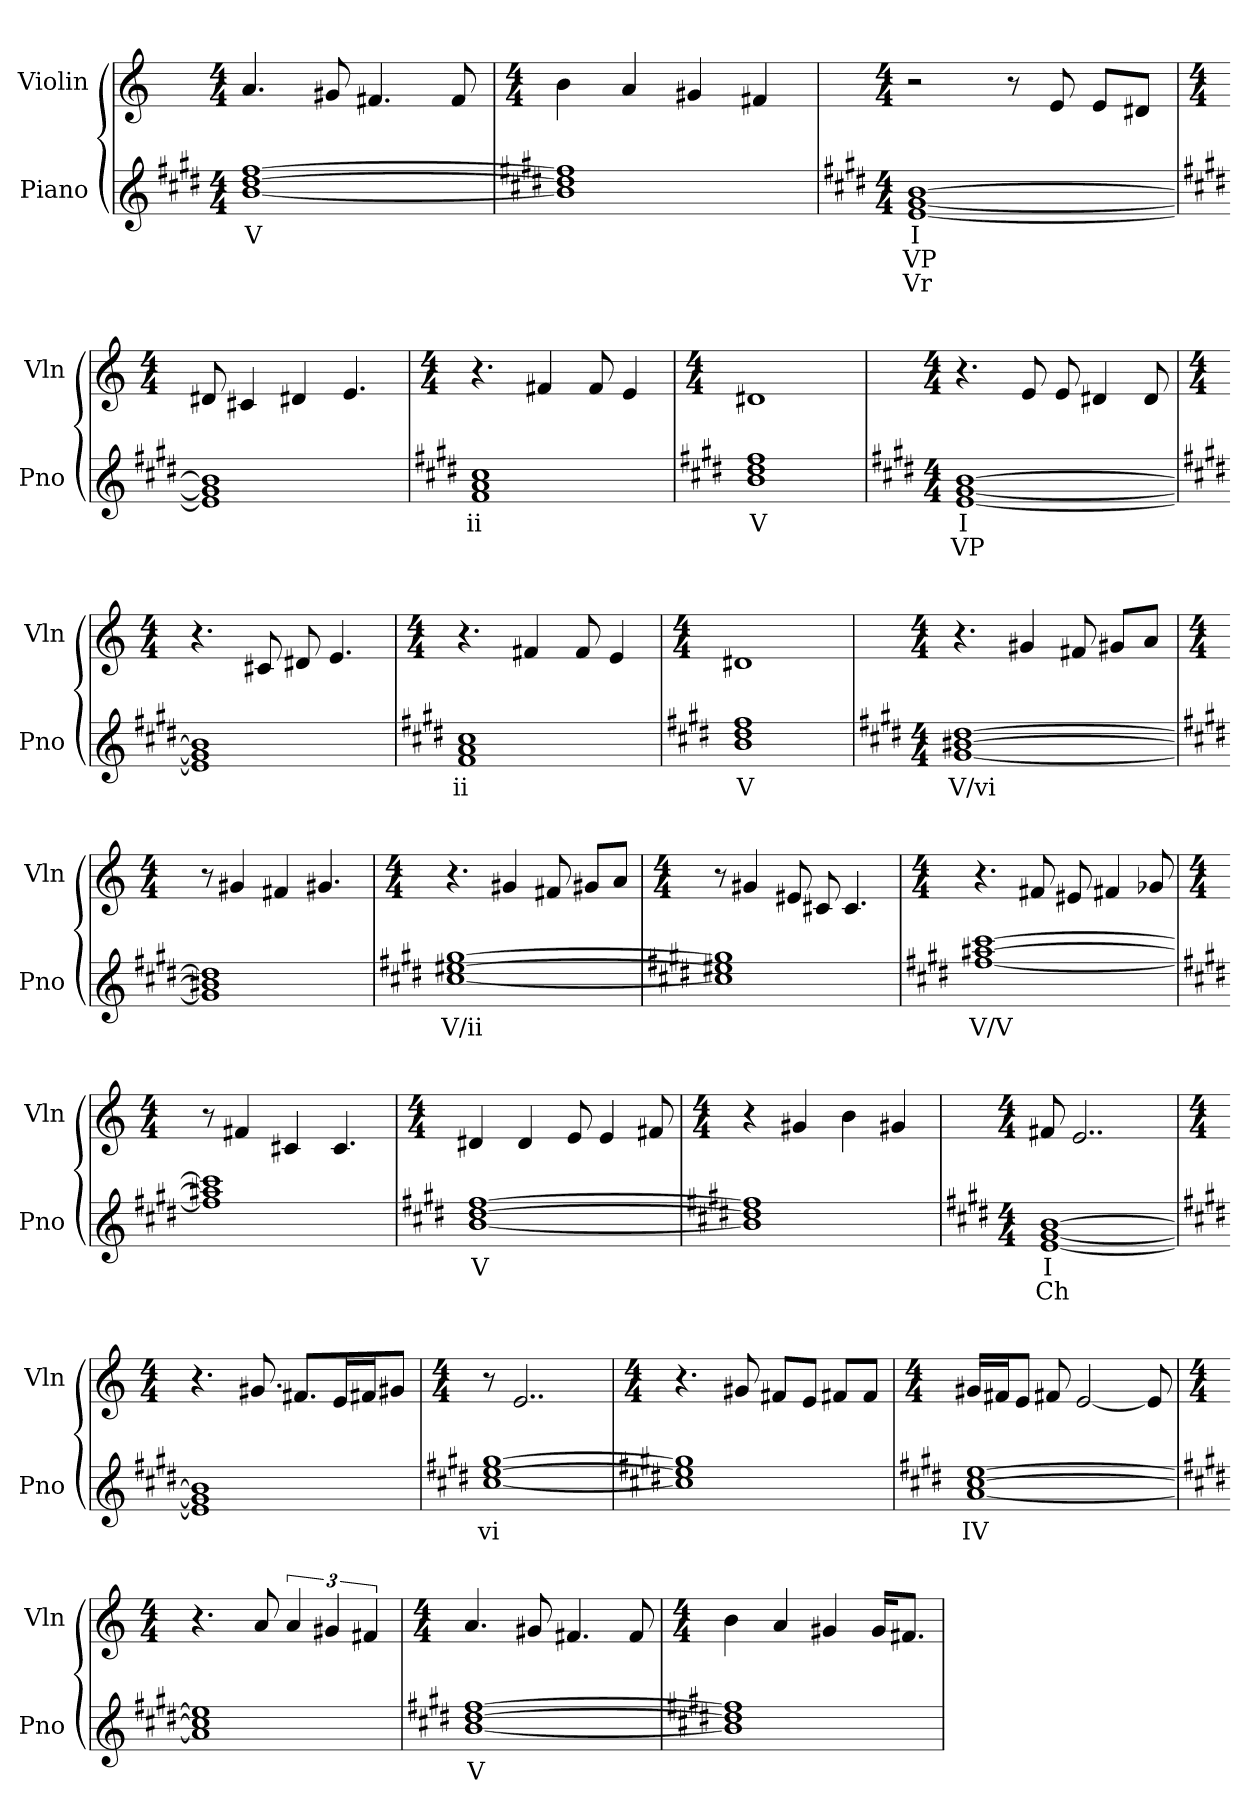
**kern	**text	**text	**text	**kern
*part2	*part2	*part2	*part2	*part1
*staff2	*staff2	*staff2	*staff2	*staff1
*I"Piano	*	*	*	*I"Violin
*I'Pno	*	*	*	*I'Vln
*k[f#c#g#d#]	*	*	*	*
*E:	*	*	*	*
*M4/4	*	*	*	*M4/4
=	=	=	=	=
[1b [1dd# [1ff#	V	.	.	4.a
.	.	.	.	8g#X
.	.	.	.	4.f#X
.	.	.	.	8f#
=	=	=	=	=
*k[f#c#g#d#]	*	*	*	*
*E:	*	*	*	*
*	*	*	*	*M4/4
1b] 1dd#] 1ff#]	.	.	.	4b
.	.	.	.	4a
.	.	.	.	4g#X
.	.	.	.	4f#X
=	=	=	=	=
*k[f#c#g#d#]	*	*	*	*
*E:	*	*	*	*
*M4/4	*	*	*	*M4/4
[1e [1g# [1b	I	VP	Vr	2r
.	.	.	.	8r
.	.	.	.	8e
.	.	.	.	8eL
.	.	.	.	8d#XJ
=	=	=	=	=
*k[f#c#g#d#]	*	*	*	*
*E:	*	*	*	*
*	*	*	*	*M4/4
1e] 1g#] 1b]	.	.	.	8d#X
.	.	.	.	4c#X
.	.	.	.	4d#X
.	.	.	.	4.e
=	=	=	=	=
*k[f#c#g#d#]	*	*	*	*
*E:	*	*	*	*
*	*	*	*	*M4/4
1f# 1a 1cc#	ii	.	.	4.r
.	.	.	.	4f#X
.	.	.	.	8f#
.	.	.	.	4e
=	=	=	=	=
*k[f#c#g#d#]	*	*	*	*
*E:	*	*	*	*
*	*	*	*	*M4/4
1b 1dd# 1ff#	V	.	.	1d#X
=	=	=	=	=
*k[f#c#g#d#]	*	*	*	*
*E:	*	*	*	*
*M4/4	*	*	*	*M4/4
[1e [1g# [1b	I	VP	.	4.r
.	.	.	.	8e
.	.	.	.	8e
.	.	.	.	4d#X
.	.	.	.	8d#
=	=	=	=	=
*k[f#c#g#d#]	*	*	*	*
*E:	*	*	*	*
*	*	*	*	*M4/4
1e] 1g#] 1b]	.	.	.	4.r
.	.	.	.	8c#X
.	.	.	.	8d#X
.	.	.	.	4.e
=	=	=	=	=
*k[f#c#g#d#]	*	*	*	*
*E:	*	*	*	*
*	*	*	*	*M4/4
1f# 1a 1cc#	ii	.	.	4.r
.	.	.	.	4f#X
.	.	.	.	8f#
.	.	.	.	4e
=	=	=	=	=
*k[f#c#g#d#]	*	*	*	*
*E:	*	*	*	*
*	*	*	*	*M4/4
1b 1dd# 1ff#	V	.	.	1d#X
=	=	=	=	=
*k[f#c#g#d#]	*	*	*	*
*E:	*	*	*	*
*M4/4	*	*	*	*M4/4
[1g# [1b#X [1dd#	V/vi	.	.	4.r
.	.	.	.	4g#X
.	.	.	.	8f#X
.	.	.	.	8g#XL
.	.	.	.	8aJ
=	=	=	=	=
*k[f#c#g#d#]	*	*	*	*
*E:	*	*	*	*
*	*	*	*	*M4/4
1g#] 1b#X] 1dd#]	.	.	.	8r
.	.	.	.	4g#X
.	.	.	.	4f#X
.	.	.	.	4.g#X
=	=	=	=	=
*k[f#c#g#d#]	*	*	*	*
*E:	*	*	*	*
*	*	*	*	*M4/4
[1cc# [1ee#X [1gg#	V/ii	.	.	4.r
.	.	.	.	4g#X
.	.	.	.	8f#X
.	.	.	.	8g#XL
.	.	.	.	8aJ
=	=	=	=	=
*k[f#c#g#d#]	*	*	*	*
*E:	*	*	*	*
*	*	*	*	*M4/4
1cc#] 1ee#X] 1gg#]	.	.	.	8r
.	.	.	.	4g#X
.	.	.	.	8e#X
.	.	.	.	8c#X
.	.	.	.	4.c#
=	=	=	=	=
*k[f#c#g#d#]	*	*	*	*
*E:	*	*	*	*
*	*	*	*	*M4/4
[1ff# [1aa#X [1ccc#	V/V	.	.	4.r
.	.	.	.	8f#X
.	.	.	.	8e#X
.	.	.	.	4f#X
.	.	.	.	8g-X
=	=	=	=	=
*k[f#c#g#d#]	*	*	*	*
*E:	*	*	*	*
*	*	*	*	*M4/4
1ff#] 1aa#X] 1ccc#]	.	.	.	8r
.	.	.	.	4f#X
.	.	.	.	4c#X
.	.	.	.	4.c#
=	=	=	=	=
*k[f#c#g#d#]	*	*	*	*
*E:	*	*	*	*
*	*	*	*	*M4/4
[1b [1dd# [1ff#	V	.	.	4d#X
.	.	.	.	4d#
.	.	.	.	8e
.	.	.	.	4e
.	.	.	.	8f#X
=	=	=	=	=
*k[f#c#g#d#]	*	*	*	*
*E:	*	*	*	*
*	*	*	*	*M4/4
1b] 1dd#] 1ff#]	.	.	.	4r
.	.	.	.	4g#X
.	.	.	.	4b
.	.	.	.	4g#X
=	=	=	=	=
*k[f#c#g#d#]	*	*	*	*
*E:	*	*	*	*
*M4/4	*	*	*	*M4/4
[1e [1g# [1b	I	Ch	.	8f#X
.	.	.	.	2..e
=	=	=	=	=
*k[f#c#g#d#]	*	*	*	*
*E:	*	*	*	*
*	*	*	*	*M4/4
1e] 1g#] 1b]	.	.	.	4.r
.	.	.	.	8.g#X
.	.	.	.	8.f#XL
.	.	.	.	16eL
.	.	.	.	16f#XJ
.	.	.	.	8g#XJ
=	=	=	=	=
*k[f#c#g#d#]	*	*	*	*
*E:	*	*	*	*
*	*	*	*	*M4/4
[1cc# [1ee [1gg#	vi	.	.	8r
.	.	.	.	2..e
=	=	=	=	=
*k[f#c#g#d#]	*	*	*	*
*E:	*	*	*	*
*	*	*	*	*M4/4
1cc#] 1ee] 1gg#]	.	.	.	4.r
.	.	.	.	8g#X
.	.	.	.	8f#XL
.	.	.	.	8eJ
.	.	.	.	8f#XL
.	.	.	.	8f#J
=	=	=	=	=
*k[f#c#g#d#]	*	*	*	*
*E:	*	*	*	*
*	*	*	*	*M4/4
[1a [1cc# [1ee	IV	.	.	16g#XLL
.	.	.	.	16f#XJ
.	.	.	.	8eJ
.	.	.	.	8f#X
.	.	.	.	[2e
.	.	.	.	8e]
=	=	=	=	=
*k[f#c#g#d#]	*	*	*	*
*E:	*	*	*	*
*	*	*	*	*M4/4
1a] 1cc#] 1ee]	.	.	.	4.r
.	.	.	.	8a
.	.	.	.	6a
.	.	.	.	6g#X
.	.	.	.	6f#X
=	=	=	=	=
*k[f#c#g#d#]	*	*	*	*
*E:	*	*	*	*
*	*	*	*	*M4/4
[1b [1dd# [1ff#	V	.	.	4.a
.	.	.	.	8g#X
.	.	.	.	4.f#X
.	.	.	.	8f#
=	=	=	=	=
*k[f#c#g#d#]	*	*	*	*
*E:	*	*	*	*
*	*	*	*	*M4/4
1b] 1dd#] 1ff#]	.	.	.	4b
.	.	.	.	4a
.	.	.	.	4g#X
.	.	.	.	16g#KL
.	.	.	.	8.f#XJ
=	=	=	=	=
*-	*-	*-	*-	*-
